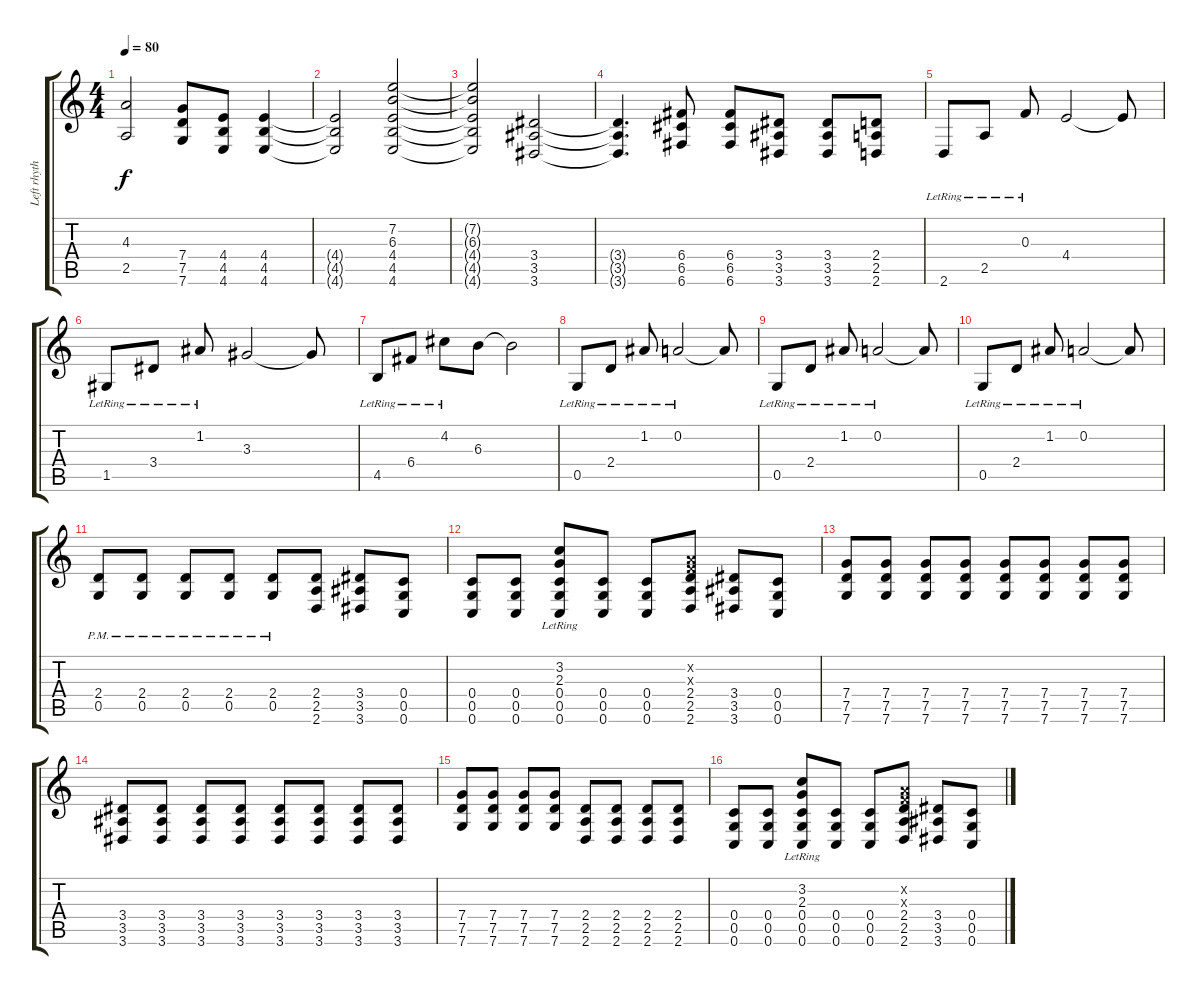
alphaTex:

\track ("Left rhythm" "Left rhyth") {instrument distortionguitar}
\staff {score tabs}
\tuning (D4 A3 F3 C3 G2 C2) {hide}
\ts (4 4)
\tempo 80
\clef g2
\ks c
(4.3{t} 2.5{t}).2{dy f} (7.4 7.5 7.6).8 (4.4 4.5 4.6).8 (4.4 4.5 4.6).4 |
(4.4{t} 4.5{t} 4.6{t}).2 (7.2 6.3 4.4 4.5 4.6).2 |
(7.2{t} 6.3{t} 4.4{t} 4.5{t} 4.6{t}).2 (3.4 3.5 3.6).2 |
(3.4{t} 3.5{t} 3.6{t}).4{d} (6.4 6.5 6.6).8 (6.4 6.5 6.6).8 (3.4 3.5 3.6).8 (3.4 3.5 3.6).8 (2.4 2.5 2.6).8 |
2.6{lr}.8 2.5{lr}.8 0.3{lr}.8 4.4.2 4.4{t}.8 |
1.5{lr}.8 3.4{lr}.8 1.2{lr}.8 3.3.2 3.3{t}.8 |
4.5{lr}.8 6.4{lr}.8 4.2{lr}.8 6.3.8 6.3{t}.2 |
0.5{lr}.8 2.4{lr}.8 1.2{lr}.8 0.2{lr}.2 0.2{t}.8 |
0.5{lr}.8 2.4{lr}.8 1.2{lr}.8 0.2{lr}.2 0.2{t}.8 |
0.5{lr}.8 2.4{lr}.8 1.2{lr}.8 0.2{lr}.2 0.2{t}.8 |
(2.4{pm} 0.5{pm}).8 (2.4{pm} 0.5{pm}).8 (2.4{pm} 0.5{pm}).8 (2.4{pm} 0.5{pm}).8 (2.4{pm} 0.5{pm}).8 (2.4 2.5 2.6).8 (3.4 3.5 3.6).8 (0.4 0.5 0.6).8 |
(0.4 0.5 0.6).8 (0.4 0.5 0.6).8 (3.2{lr} 2.3{lr} 0.4 0.5 0.6).8 (0.4 0.5 0.6).8 (0.4 0.5 0.6).8 (0.2{x} 0.3{x} 2.4 2.5 2.6).8 (3.4 3.5 3.6).8 (0.4 0.5 0.6).8 |
(7.4 7.5 7.6).8 (7.4 7.5 7.6).8 (7.4 7.5 7.6).8 (7.4 7.5 7.6).8 (7.4 7.5 7.6).8 (7.4 7.5 7.6).8 (7.4 7.5 7.6).8 (7.4 7.5 7.6).8 |
(3.4 3.5 3.6).8 (3.4 3.5 3.6).8 (3.4 3.5 3.6).8 (3.4 3.5 3.6).8 (3.4 3.5 3.6).8 (3.4 3.5 3.6).8 (3.4 3.5 3.6).8 (3.4 3.5 3.6).8 |
(7.4 7.5 7.6).8 (7.4 7.5 7.6).8 (7.4 7.5 7.6).8 (7.4 7.5 7.6).8 (2.4 2.5 2.6).8 (2.4 2.5 2.6).8 (2.4 2.5 2.6).8 (2.4 2.5 2.6).8 |
(0.4 0.5 0.6).8 (0.4 0.5 0.6).8 (3.2{lr} 2.3{lr} 0.4 0.5 0.6).8 (0.4 0.5 0.6).8 (0.4 0.5 0.6).8 (0.2{x} 0.3{x} 2.4 2.5 2.6).8 (3.4 3.5 3.6).8 (0.4 0.5 0.6).8
